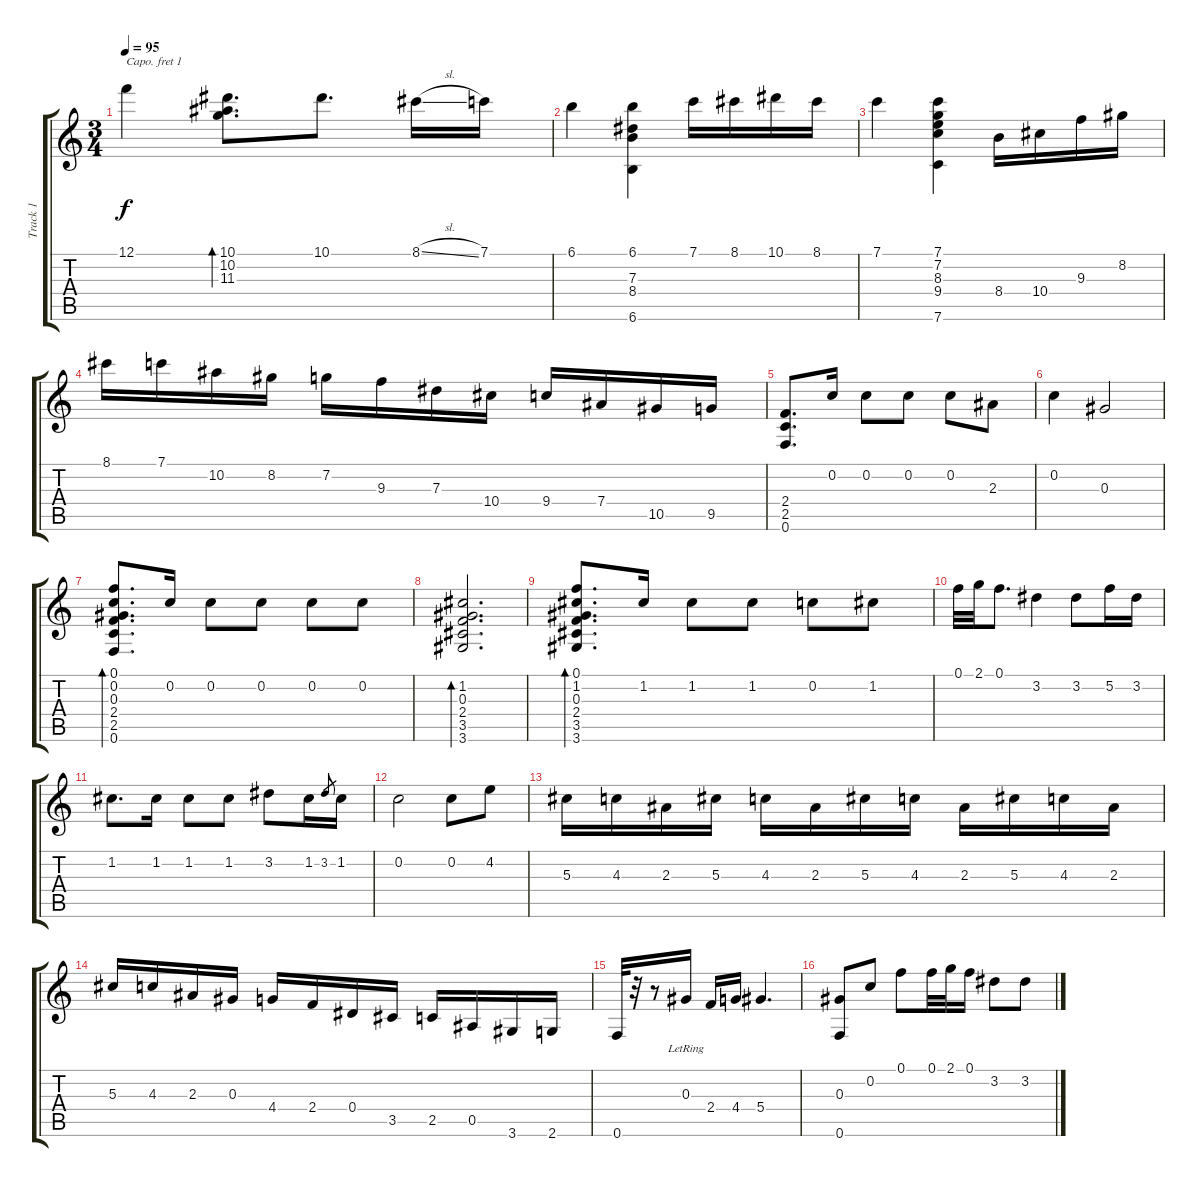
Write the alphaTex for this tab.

\track ("Track 1" "Track 1") {instrument acousticguitarnylon}
\staff {score tabs}
\capo 1
\tuning (E4 B3 G3 D3 A2 E2) {hide}
\ts (3 4)
\tempo 95
\clef g2
\ks c
12.1.4{dy f} (10.1 10.2 11.3).8{d bd 240} 10.1.8{d} 8.1{sl}.16 7.1.16 |
6.1.4 (6.1 7.3 8.4 6.6).4 7.1.16 8.1.16 10.1.16 8.1.16 |
7.1.4 (7.1 7.2 8.3 9.4 7.6).4 8.4.16 10.4.16 9.3.16 8.2.16 |
8.1.16 7.1.16 10.2.16 8.2.16 7.2.16 9.3.16 7.3.16 10.4.16 9.4.16 7.4.16 10.5.16 9.5.16 |
(2.4 2.5 0.6).8{d} 0.2.16 0.2.8 0.2.8 0.2.8 2.3.8 |
0.2.4 0.3.2 |
(0.1 0.2 0.3 2.4 2.5 0.6).8{d bd 480} 0.2.16 0.2.8 0.2.8 0.2.8 0.2.8 |
(1.2 0.3 2.4 3.5 3.6).2{d bd 120} |
(0.1 1.2 0.3 2.4 3.5 3.6).8{d bd 120} 1.2.16 1.2.8 1.2.8 0.2.8 1.2.8 |
0.1.32 2.1.32 0.1.8{d} 3.2.4 3.2.8 5.2.16 3.2.16 |
1.2.8{d} 1.2.16 1.2.8 1.2.8 3.2.8 1.2.16 3.2.8{gr} 1.2.16 |
0.2.2 0.2.8 4.2.8 |
5.3.16 4.3.16 2.3.16 5.3.16 4.3.16 2.3.16 5.3.16 4.3.16 2.3.16 5.3.16 4.3.16 2.3.16 |
5.3.16 4.3.16 2.3.16 0.3.16 4.4.16 2.4.16 0.4.16 3.5.16 2.5.16 0.5.16 3.6.16 2.6.16 |
0.6.32 r.32 r.8 0.3{lr}.16 2.4.16 4.4.16 5.4.4{d} |
(0.3 0.6).8 0.2.8 0.1.8 0.1.32 2.1.32 0.1.16 3.2.8 3.2.8
